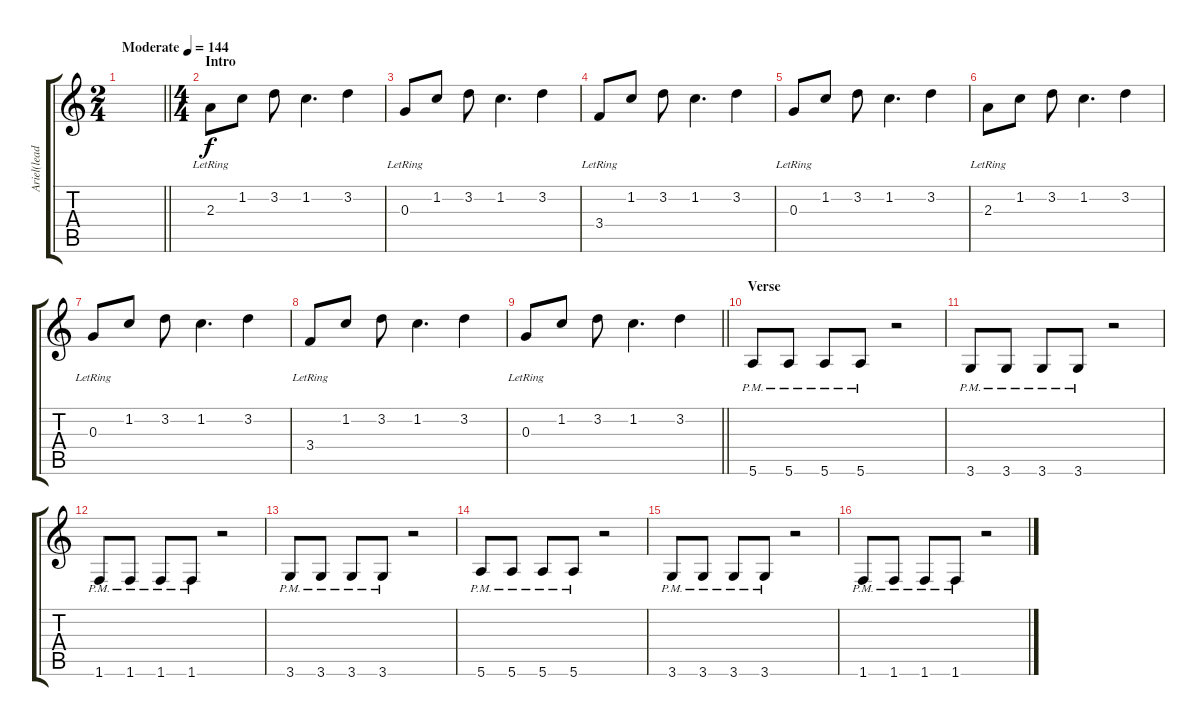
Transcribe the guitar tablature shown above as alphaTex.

\track ("Ariel(lead guitar)" "Ariel(lead") {instrument distortionguitar}
\staff {score tabs}
\tuning (E4 B3 G3 D3 A2 E2) {hide}
\ts (2 4)
\tempo (144 "Moderate")
\clef g2
\barLineRight lightlight
\ks c
|
\ts (4 4)
\section ("" "Intro")
2.3{lr}.8 1.2.8 3.2.8 1.2.4{d} 3.2.4 |
0.3{lr}.8 1.2.8 3.2.8 1.2.4{d} 3.2.4 |
3.4{lr}.8 1.2.8 3.2.8 1.2.4{d} 3.2.4 |
0.3{lr}.8 1.2.8 3.2.8 1.2.4{d} 3.2.4 |
2.3{lr}.8 1.2.8 3.2.8 1.2.4{d} 3.2.4 |
0.3{lr}.8 1.2.8 3.2.8 1.2.4{d} 3.2.4 |
3.4{lr}.8 1.2.8 3.2.8 1.2.4{d} 3.2.4 |
\barLineRight lightlight
0.3{lr}.8 1.2.8 3.2.8 1.2.4{d} 3.2.4 |
\section ("" "Verse")
5.6{pm}.8 5.6{pm}.8 5.6{pm}.8 5.6{pm}.8 r.2 |
3.6{pm}.8 3.6{pm}.8 3.6{pm}.8 3.6{pm}.8 r.2 |
1.6{pm}.8 1.6{pm}.8 1.6{pm}.8 1.6{pm}.8 r.2 |
3.6{pm}.8 3.6{pm}.8 3.6{pm}.8 3.6{pm}.8 r.2 |
5.6{pm}.8 5.6{pm}.8 5.6{pm}.8 5.6{pm}.8 r.2 |
3.6{pm}.8 3.6{pm}.8 3.6{pm}.8 3.6{pm}.8 r.2 |
1.6{pm}.8 1.6{pm}.8 1.6{pm}.8 1.6{pm}.8 r.2
